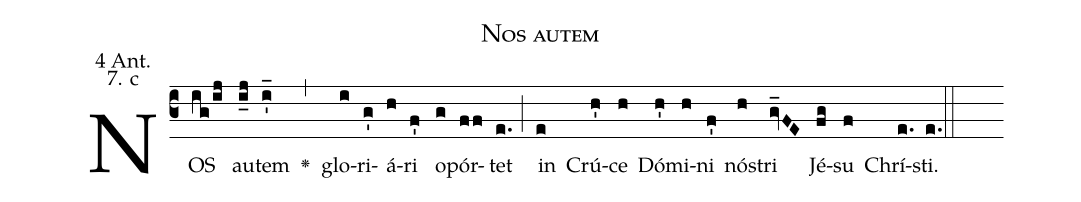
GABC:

name: Nos autem;
office-part: 4 Antiphon;
mode: 7c;
annotation: 4 Ant.;
annotation: 7. c;
def-m1:}{\greseteolcustos{manual}{;
def-m2:\ifx\breakbeforeEuouae\undefined\else;
def-m3:\fi}\ifx\noeuouae\undefined\def\noeuouae{F}\fi\if\noeuouae F{;
def-m4:}\fi;
%%
% The syntax in this part is called gabc. Please refer to http://home.gna.org/gregorio/gabc/#basis
(c3)NOS(ig/ij) au(i_j)tem(i'_) <v>\greheightstar</v>(,)
glo(i)ri(g')á(h)ri(f') o(g)pór(ff)tet(e.) (;)
in(e) Crú(h')ce(h) Dó(h')mi(h)ni(f') nó(h)stri(gv_FE) Jé(fg)su(f) Chrí(e.[em1])sti.(e.) (::[em2]z[em3])

%<i>T. P.</i> Al(fg)le(f)lú(e.)ia.(e.) (::)

E(i) u(i) o(j) u(i) a(h) e.(gh..) (::[em4])
